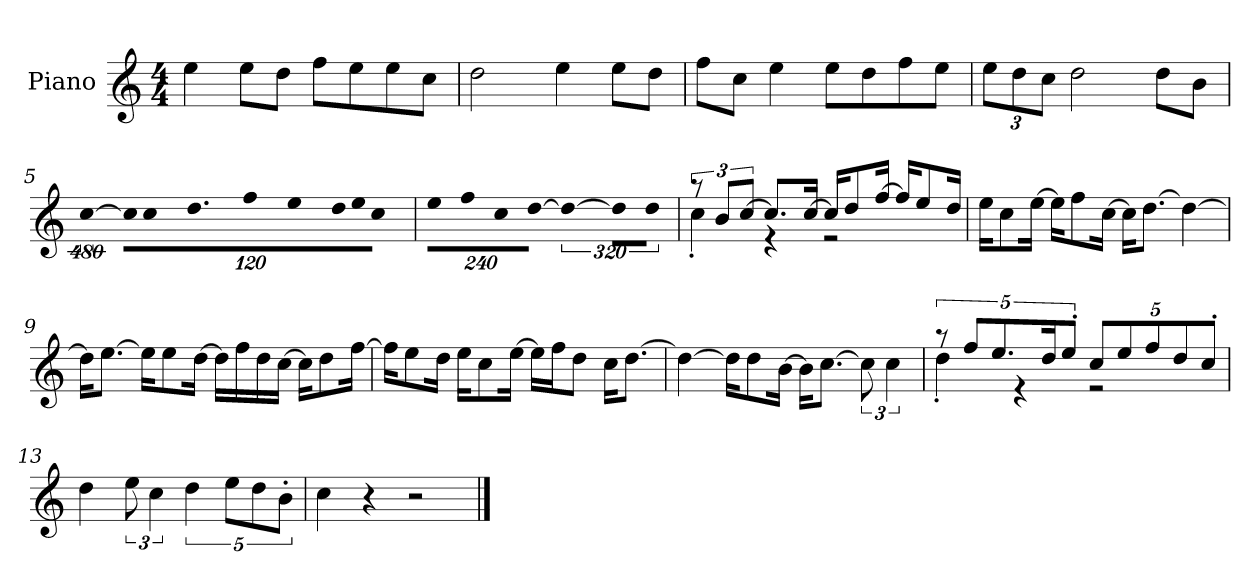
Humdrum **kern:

**kern
*part1
*staff1
*I"Piano
*I'P-no
*clefG2
*k[]
*M4/4
*MM90
=1
4ee\
8ee\L
8dd\J
8ff\L
8ee\
8ee\
8cc\J
=2
2dd\
4ee\
8ee\L
8dd\J
=3
8ff\L
8cc\J
4ee\
8ee\L
8dd\
8ff\
8ee\J
=4
*Xbrackettup
12ee\L
12dd\
12cc\J
2dd\
8dd\L
8b\J
=5
*brackettup
!LO:N:vis=4
[1920%427cc\
!LO:N:vis=16
1920%107cc\KL]
!LO:N:vis=8
640%71cc\
9.dd\
!LO:N:vis=8
640%71ff\
!LO:N:vis=8
640%71ee\
!LO:N:vis=16
1920%107dd\L
!LO:N:vis=16
1920%107ee\J
!LO:N:vis=8
640%71cc\J
!!LO:LB:g=z
=6
!LO:N:vis=8
960%137ee\L
!LO:N:vis=8
960%137ff\
!LO:N:vis=8
960%137cc\
!LO:N:vis=8
[960%137dd\J
!LO:N:vis=4
640%183dd\_
!LO:N:vis=16
1920%137dd\LL]
!LO:N:vis=16
1920%137dd\JJ
=7
*^
12r	4cc'\
12b/L	.
[12cc/J	.
8.cc/L]	4r
[16cc/Jk	.
16cc/KL]	2r
8dd/	.
[16ff/Jk	.
16ff/KL]	.
8ee/	.
16dd/Jk	.
*v	*v
=8
16ee\KL
8cc\
[16ee\Jk
16ee\KL]
8ff\
[16cc\Jk
16cc\KL]
[8.dd\J
4dd\_
=9
16dd\KL]
[8.ee\J
16ee\KL]
8ee\
[16dd\Jk
16dd\LL]
16ff\
16dd\
[16cc\JJ
16cc\KL]
8dd\
[16ff\Jk
!!LO:LB:g=z
=10
16ff\KL]
8ee\
16dd\Jk
16ee\KL
8cc\
[16ee\Jk
16ee\LL]
16ff\J
8dd\J
16cc\KL
[8.dd\J
=11
4dd\_
16dd\KL]
8dd\
[16b\Jk
16b\KL]
[8.cc\J
12cc\]
6cc\
=12
*^
10r	4dd'\
10ff/L	.
10.ee/	.
.	4r
20dd/K	.
10ee'/J	.
*Xbrackettup	*
10cc/L	2r
10ee/	.
10ff/	.
10dd/	.
10cc'/J	.
*v	*v
=13
4dd\
*brackettup
12ee\
6cc\
5dd\
10ee\L
10dd\
10b'\J
=14
4cc\
4r
2r
==
*-
